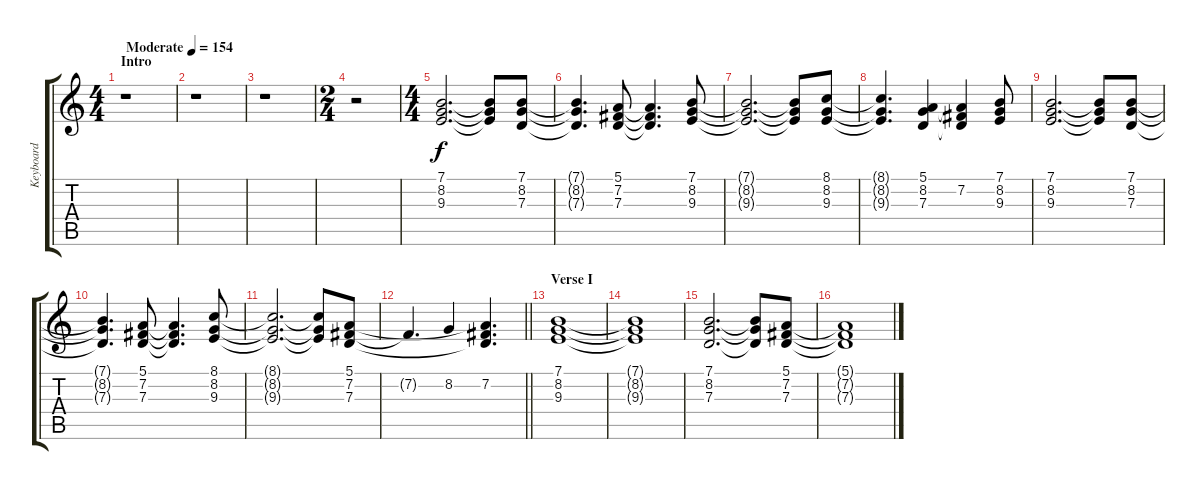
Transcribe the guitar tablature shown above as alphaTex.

\track ("Keyboard" "Keyboard") {instrument stringensemble1}
\staff {score tabs}
\tuning (E4 B3 G3 D3 A2 E2) {hide}
\ts (4 4)
\section ("" "Intro")
\tempo (154 "Moderate")
\clef g2
\ks c
r.1{dy f instrument stringensemble1} |
r.1 |
r.1 |
\ts (2 4)
r.2 |
\ts (4 4)
(7.1 8.2 9.3).2{d} (7.1{t} 8.2{t} 9.3{t}).8 (7.1 8.2 7.3).8 |
(7.1{t} 8.2{t} 7.3{t}).4{d} (5.1 7.2 7.3).8 (5.1{t} 7.2{t} 7.3{t}).4{d} (7.1 8.2 9.3).8 |
(7.1{t} 8.2{t} 9.3{t}).2{d} (7.1{t} 8.2{t} 9.3{t}).8 (8.1 8.2 9.3).8 |
(8.1{t} 8.2{t} 9.3{t}).4{d} (5.1 8.2 7.3).4 (5.1{t} 7.2 7.3{t}).4 (7.1 8.2 9.3).8 |
(7.1 8.2 9.3).2{d} (7.1{t} 8.2{t} 9.3{t}).8 (7.1 8.2 7.3).8 |
(7.1{t} 8.2{t} 7.3{t}).4{d} (5.1 7.2 7.3).8 (5.1{t} 7.2{t} 7.3{t}).4{d} (8.1 8.2 9.3).8 |
(8.1{t} 8.2{t} 9.3{t}).2{d} (8.1{t} 8.2{t} 9.3{t}).8 (5.1 7.2 7.3).8 |
\barLineRight lightlight
7.2{t}.4{d} 8.2.4 (5.1{t} 7.2 7.3{t}).4{d} |
\section ("" "Verse I")
(7.1 8.2 9.3).1 |
(7.1{t} 8.2{t} 9.3{t}).1 |
(7.1 8.2 7.3).2{d} (7.1{t} 8.2{t} 7.3{t}).8 (5.1 7.2 7.3).8 |
(5.1{t} 7.2{t} 7.3{t}).1
